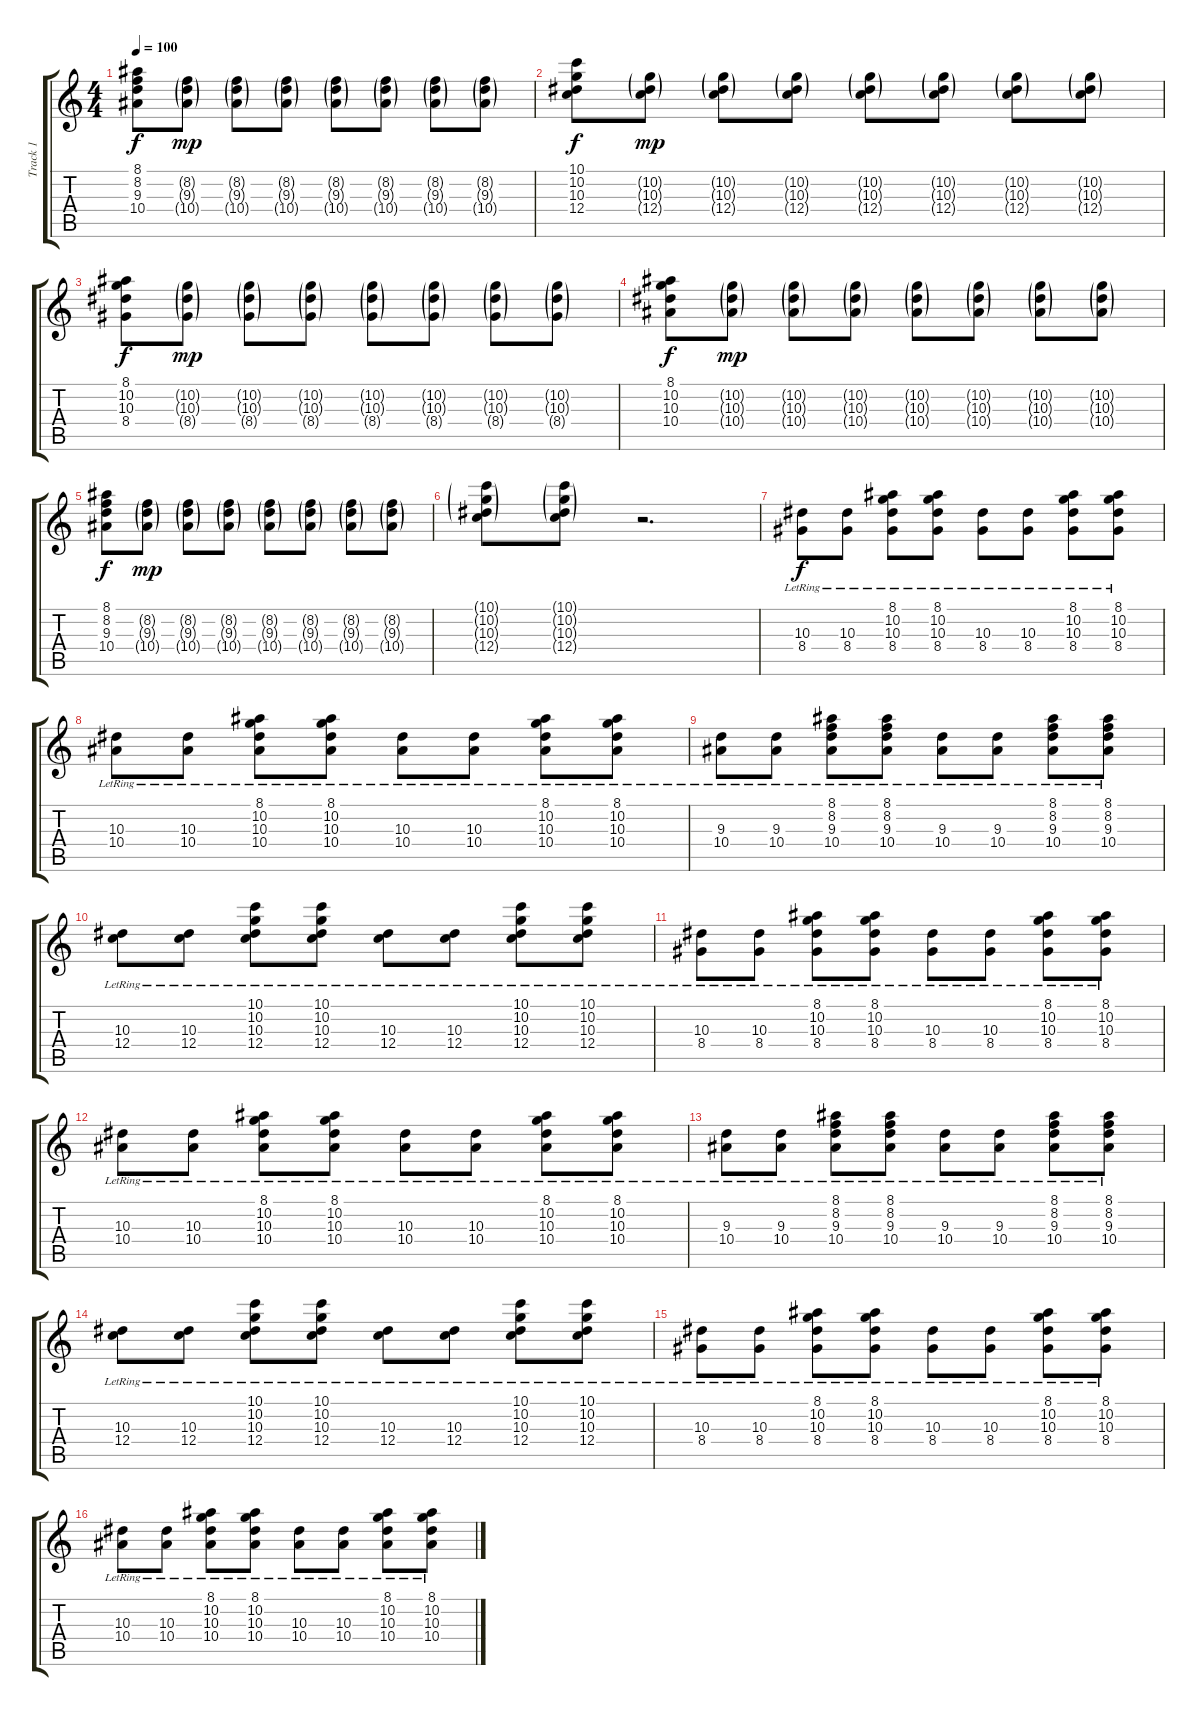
\track ("Track 1" "Track 1") {instrument electricguitarclean}
\staff {score tabs}
\tuning (D4 A3 F3 C3 G2 C2) {hide}
\ts (4 4)
\tempo 100
\clef g2
\ks c
(8.1 8.2 9.3 10.4).8{dy f} (8.2{g} 9.3{g} 10.4{g}).8{dy mp} (8.2{g} 9.3{g} 10.4{g}).8 (8.2{g} 9.3{g} 10.4{g}).8 (8.2{g} 9.3{g} 10.4{g}).8 (8.2{g} 9.3{g} 10.4{g}).8 (8.2{g} 9.3{g} 10.4{g}).8 (8.2{g} 9.3{g} 10.4{g}).8 |
(10.1 10.2 10.3 12.4).8{dy f} (10.2{g} 10.3{g} 12.4{g}).8{dy mp} (10.2{g} 10.3{g} 12.4{g}).8 (10.2{g} 10.3{g} 12.4{g}).8 (10.2{g} 10.3{g} 12.4{g}).8 (10.2{g} 10.3{g} 12.4{g}).8 (10.2{g} 10.3{g} 12.4{g}).8 (10.2{g} 10.3{g} 12.4{g}).8 |
(8.1 10.2 10.3 8.4).8{dy f} (10.2{g} 10.3{g} 8.4{g}).8{dy mp} (10.2{g} 10.3{g} 8.4{g}).8 (10.2{g} 10.3{g} 8.4{g}).8 (10.2{g} 10.3{g} 8.4{g}).8 (10.2{g} 10.3{g} 8.4{g}).8 (10.2{g} 10.3{g} 8.4{g}).8 (10.2{g} 10.3{g} 8.4{g}).8 |
(8.1 10.2 10.3 10.4).8{dy f} (10.2{g} 10.3{g} 10.4{g}).8{dy mp} (10.2{g} 10.3{g} 10.4{g}).8 (10.2{g} 10.3{g} 10.4{g}).8 (10.2{g} 10.3{g} 10.4{g}).8 (10.2{g} 10.3{g} 10.4{g}).8 (10.2{g} 10.3{g} 10.4{g}).8 (10.2{g} 10.3{g} 10.4{g}).8 |
(8.1 8.2 9.3 10.4).8{dy f} (8.2{g} 9.3{g} 10.4{g}).8{dy mp} (8.2{g} 9.3{g} 10.4{g}).8 (8.2{g} 9.3{g} 10.4{g}).8 (8.2{g} 9.3{g} 10.4{g}).8 (8.2{g} 9.3{g} 10.4{g}).8 (8.2{g} 9.3{g} 10.4{g}).8 (8.2{g} 9.3{g} 10.4{g}).8 |
(10.1{g} 10.2{g} 10.3{g} 12.4{g}).8 (10.1{g} 10.2{g} 10.3{g} 12.4{g}).8 r.2{d} |
(10.3{lr} 8.4{lr}).8{dy f} (10.3{lr} 8.4{lr}).8 (8.1{lr} 10.2{lr} 10.3{lr} 8.4{lr}).8 (8.1{lr} 10.2{lr} 10.3{lr} 8.4{lr}).8 (10.3{lr} 8.4{lr}).8 (10.3{lr} 8.4{lr}).8 (8.1{lr} 10.2{lr} 10.3{lr} 8.4{lr}).8 (8.1{lr} 10.2{lr} 10.3{lr} 8.4{lr}).8 |
(10.3{lr} 10.4{lr}).8 (10.3{lr} 10.4{lr}).8 (8.1{lr} 10.2{lr} 10.3{lr} 10.4{lr}).8 (8.1{lr} 10.2{lr} 10.3{lr} 10.4{lr}).8 (10.3{lr} 10.4{lr}).8 (10.3{lr} 10.4{lr}).8 (8.1{lr} 10.2{lr} 10.3{lr} 10.4{lr}).8 (8.1{lr} 10.2{lr} 10.3{lr} 10.4{lr}).8 |
(9.3{lr} 10.4{lr}).8 (9.3{lr} 10.4{lr}).8 (8.1{lr} 8.2{lr} 9.3{lr} 10.4{lr}).8 (8.1{lr} 8.2{lr} 9.3{lr} 10.4{lr}).8 (9.3{lr} 10.4{lr}).8 (9.3{lr} 10.4{lr}).8 (8.1{lr} 8.2{lr} 9.3{lr} 10.4{lr}).8 (8.1{lr} 8.2{lr} 9.3{lr} 10.4{lr}).8 |
(10.3{lr} 12.4{lr}).8 (10.3{lr} 12.4{lr}).8 (10.1{lr} 10.2{lr} 10.3{lr} 12.4{lr}).8 (10.1{lr} 10.2{lr} 10.3{lr} 12.4{lr}).8 (10.3{lr} 12.4{lr}).8 (10.3{lr} 12.4{lr}).8 (10.1{lr} 10.2{lr} 10.3{lr} 12.4{lr}).8 (10.1{lr} 10.2{lr} 10.3{lr} 12.4{lr}).8 |
(10.3{lr} 8.4{lr}).8 (10.3{lr} 8.4{lr}).8 (8.1{lr} 10.2{lr} 10.3{lr} 8.4{lr}).8 (8.1{lr} 10.2{lr} 10.3{lr} 8.4{lr}).8 (10.3{lr} 8.4{lr}).8 (10.3{lr} 8.4{lr}).8 (8.1{lr} 10.2{lr} 10.3{lr} 8.4{lr}).8 (8.1{lr} 10.2{lr} 10.3{lr} 8.4{lr}).8 |
(10.3{lr} 10.4{lr}).8 (10.3{lr} 10.4{lr}).8 (8.1{lr} 10.2{lr} 10.3{lr} 10.4{lr}).8 (8.1{lr} 10.2{lr} 10.3{lr} 10.4{lr}).8 (10.3{lr} 10.4{lr}).8 (10.3{lr} 10.4{lr}).8 (8.1{lr} 10.2{lr} 10.3{lr} 10.4{lr}).8 (8.1{lr} 10.2{lr} 10.3{lr} 10.4{lr}).8 |
(9.3{lr} 10.4{lr}).8 (9.3{lr} 10.4{lr}).8 (8.1{lr} 8.2{lr} 9.3{lr} 10.4{lr}).8 (8.1{lr} 8.2{lr} 9.3{lr} 10.4{lr}).8 (9.3{lr} 10.4{lr}).8 (9.3{lr} 10.4{lr}).8 (8.1{lr} 8.2{lr} 9.3{lr} 10.4{lr}).8 (8.1{lr} 8.2{lr} 9.3{lr} 10.4{lr}).8 |
(10.3{lr} 12.4{lr}).8 (10.3{lr} 12.4{lr}).8 (10.1{lr} 10.2{lr} 10.3{lr} 12.4{lr}).8 (10.1{lr} 10.2{lr} 10.3{lr} 12.4{lr}).8 (10.3{lr} 12.4{lr}).8 (10.3{lr} 12.4{lr}).8 (10.1{lr} 10.2{lr} 10.3{lr} 12.4{lr}).8 (10.1{lr} 10.2{lr} 10.3{lr} 12.4{lr}).8 |
(10.3{lr} 8.4{lr}).8 (10.3{lr} 8.4{lr}).8 (8.1{lr} 10.2{lr} 10.3{lr} 8.4{lr}).8 (8.1{lr} 10.2{lr} 10.3{lr} 8.4{lr}).8 (10.3{lr} 8.4{lr}).8 (10.3{lr} 8.4{lr}).8 (8.1{lr} 10.2{lr} 10.3{lr} 8.4{lr}).8 (8.1{lr} 10.2{lr} 10.3{lr} 8.4{lr}).8 |
(10.3{lr} 10.4{lr}).8 (10.3{lr} 10.4{lr}).8 (8.1{lr} 10.2{lr} 10.3{lr} 10.4{lr}).8 (8.1{lr} 10.2{lr} 10.3{lr} 10.4{lr}).8 (10.3{lr} 10.4{lr}).8 (10.3{lr} 10.4{lr}).8 (8.1{lr} 10.2{lr} 10.3{lr} 10.4{lr}).8 (8.1{lr} 10.2{lr} 10.3{lr} 10.4{lr}).8
